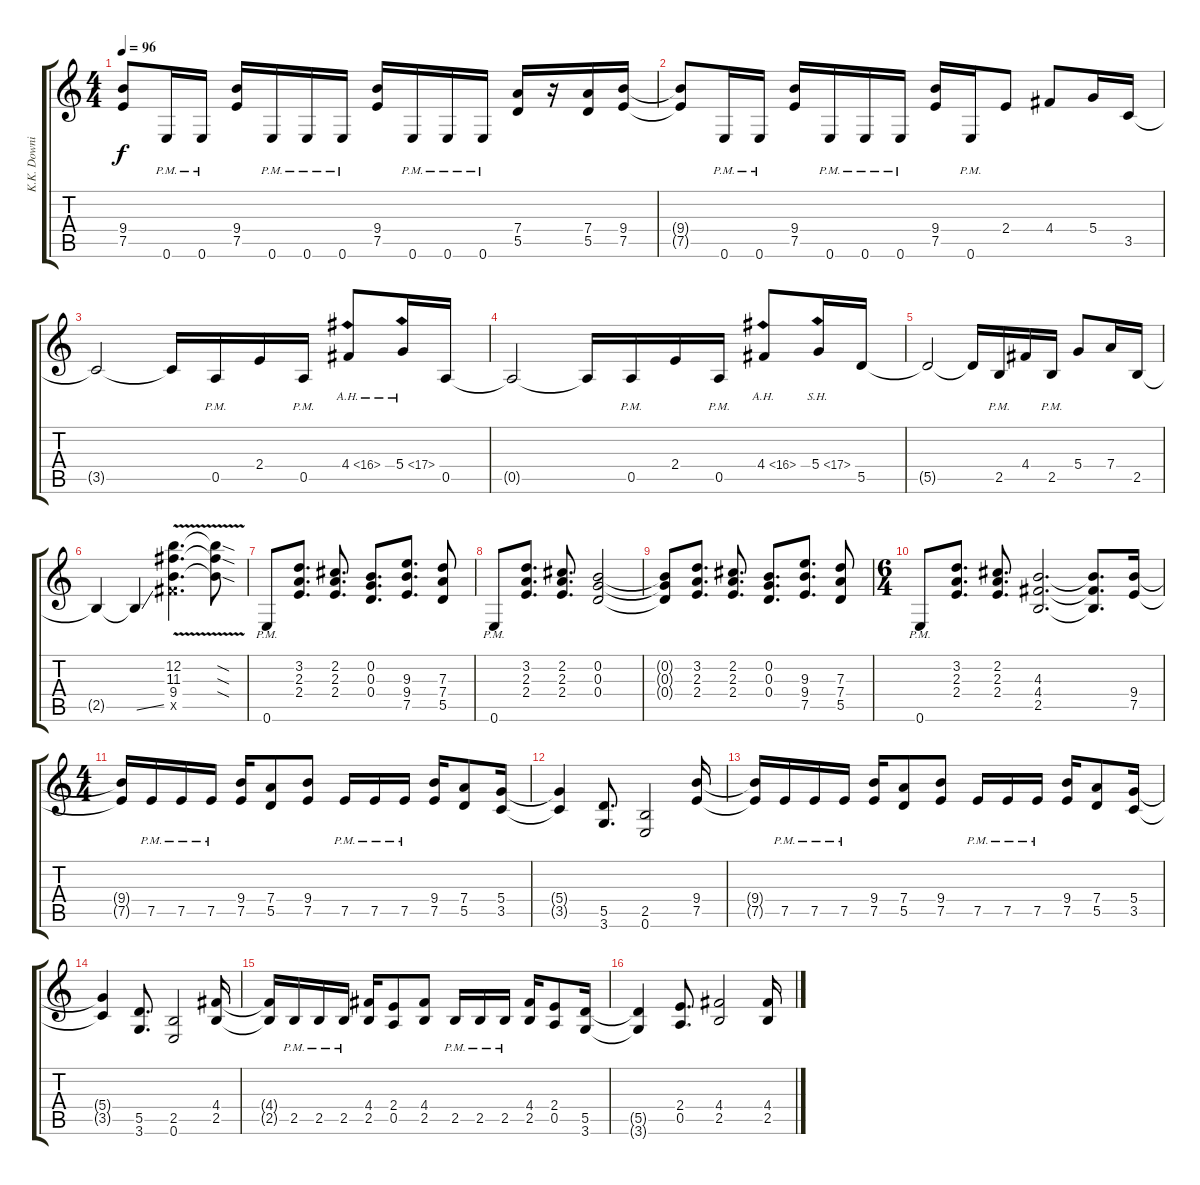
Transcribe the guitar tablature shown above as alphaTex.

\track ("K.K. Downing" "K.K. Downi") {instrument distortionguitar}
\staff {score tabs}
\tuning (E4 B3 G3 D3 A2 E2) {hide}
\ts (4 4)
\tempo 96
\clef g2
\ks c
(9.4{t} 7.5{t}).8{dy f} 0.6{pm}.16 0.6{pm}.16 (9.4 7.5).16 0.6{pm}.16 0.6{pm}.16 0.6{pm}.16 (9.4 7.5).16 0.6{pm}.16 0.6{pm}.16 0.6{pm}.16 (7.4 5.5).16 r.16 (7.4 5.5).16 (9.4 7.5).16 |
(9.4{t} 7.5{t}).8 0.6{pm}.16 0.6{pm}.16 (9.4 7.5).16 0.6{pm}.16 0.6{pm}.16 0.6{pm}.16 (9.4 7.5).16 0.6{pm}.16 2.4.8 4.4.8 5.4.16 3.5.16 |
3.5{t}.2 3.5{t}.16 0.5{pm}.16 2.4.16 0.5{pm}.16 4.4{ah 12}.8 5.4{ah 12}.16 0.5.16 |
0.5{t}.2 0.5{t}.16 0.5{pm}.16 2.4.16 0.5{pm}.16 4.4{ah 12}.8 5.4{sh 12}.16 5.5.16 |
5.5{t}.2 5.5{t}.16 2.5{pm}.16 4.4.16 2.5{pm}.16 5.4.8 7.4.16 2.5.16 |
2.5{t}.4 2.5{ss t}.4 (12.2{v} 11.3{v} 9.4{v} 9.5{x}).4{d} (12.2{sod t} 11.3{sod t} 9.4{sod t}).8 |
0.6{pm}.8 (3.2 2.3 2.4).8{d} (2.2 2.3 2.4).8{d} (0.2 0.3 0.4).8{d} (9.3 9.4 7.5).8{d} (7.3 7.4 5.5).8 |
0.6{pm}.8 (3.2 2.3 2.4).8{d} (2.2 2.3 2.4).8{d} (0.2 0.3 0.4).2 |
(0.2{t} 0.3{t} 0.4{t}).8 (3.2 2.3 2.4).8{d} (2.2 2.3 2.4).8{d} (0.2 0.3 0.4).8{d} (9.3 9.4 7.5).8{d} (7.3 7.4 5.5).8 |
\ts (6 4)
0.6{pm}.8 (3.2 2.3 2.4).8{d} (2.2 2.3 2.4).8{d} (4.3 4.4 2.5).2{d} (4.3{t} 4.4{t} 2.5{t}).8{d} (9.4 7.5).16 |
\ts (4 4)
(9.4{t} 7.5{t}).16 7.5{pm}.16 7.5{pm}.16 7.5{pm}.16 (9.4 7.5).16 (7.4 5.5).8 (9.4 7.5).8 7.5{pm}.16 7.5{pm}.16 7.5{pm}.16 (9.4 7.5).16 (7.4 5.5).8 (5.4 3.5).16 |
(5.4{t} 3.5{t}).4 (5.5 3.6).8{d} (2.5 0.6).2 (9.4 7.5).16 |
(9.4{t} 7.5{t}).16 7.5{pm}.16 7.5{pm}.16 7.5{pm}.16 (9.4 7.5).16 (7.4 5.5).8 (9.4 7.5).8 7.5{pm}.16 7.5{pm}.16 7.5{pm}.16 (9.4 7.5).16 (7.4 5.5).8 (5.4 3.5).16 |
(5.4{t} 3.5{t}).4 (5.5 3.6).8{d} (2.5 0.6).2 (4.4 2.5).16 |
(4.4{t} 2.5{t}).16 2.5{pm}.16 2.5{pm}.16 2.5{pm}.16 (4.4 2.5).16 (2.4 0.5).8 (4.4 2.5).8 2.5{pm}.16 2.5{pm}.16 2.5{pm}.16 (4.4 2.5).16 (2.4 0.5).8 (5.5 3.6).16 |
(5.5{t} 3.6{t}).4 (2.4 0.5).8{d} (4.4 2.5).2 (4.4 2.5).16
